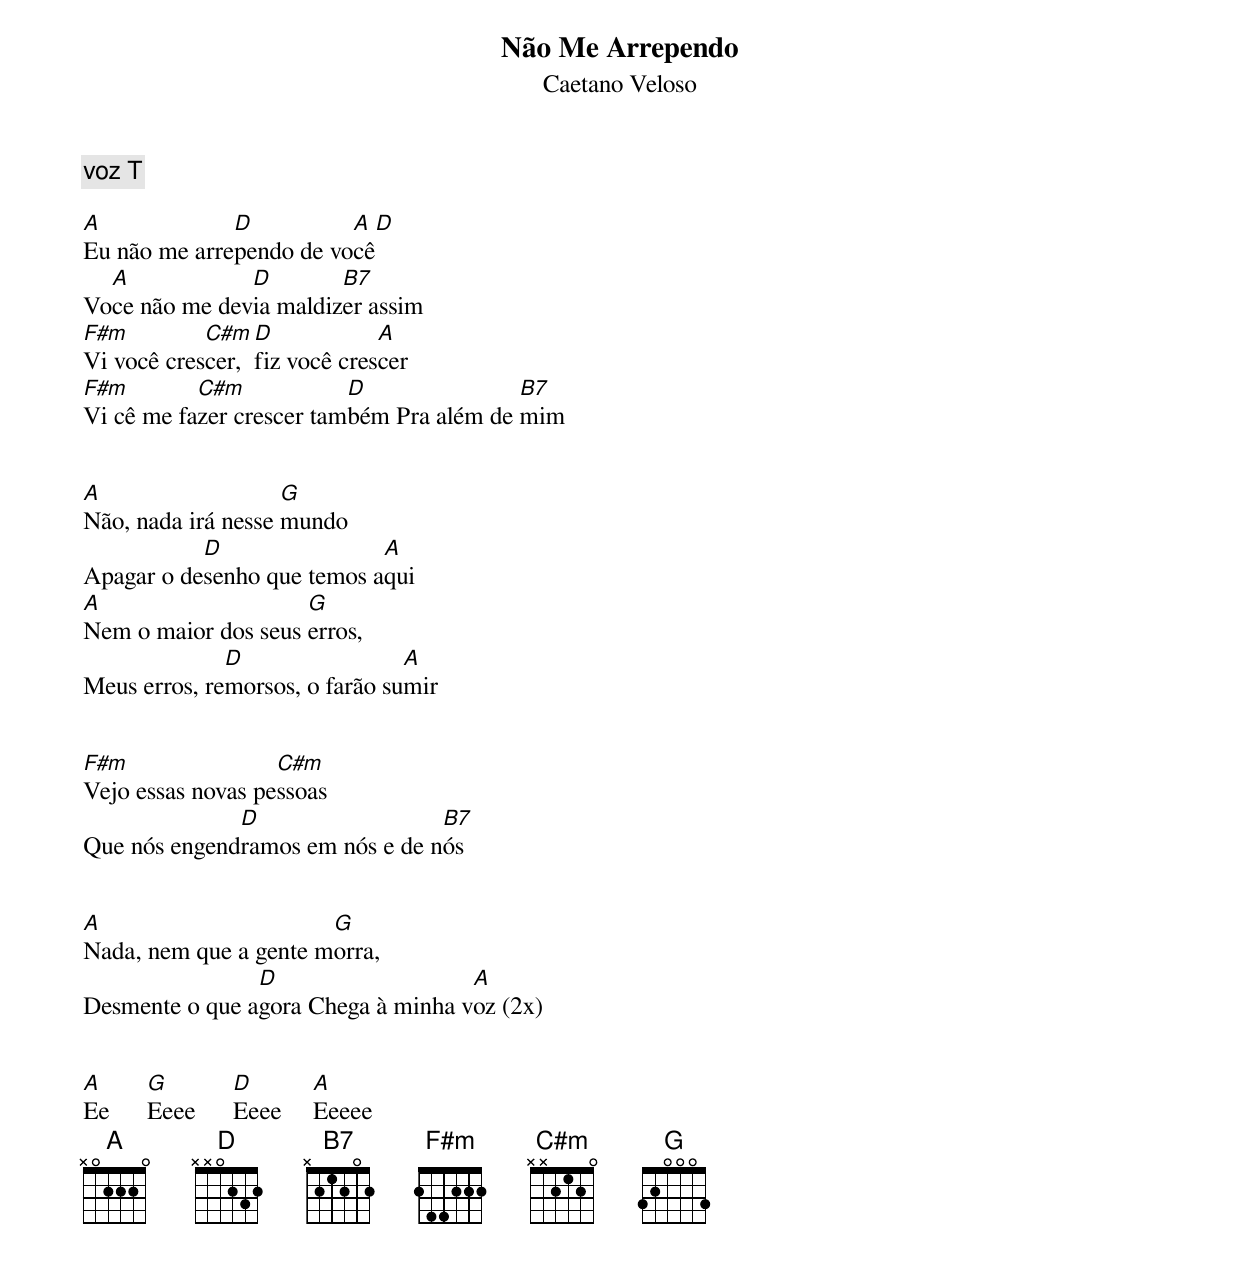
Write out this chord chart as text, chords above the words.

Não Me Arrependo
Caetano Veloso

voz T

A             D          A    D
Eu não me arrependo de você
  A            D        B7
Voce não me devia maldizer assim
F#m         C#m  D            A
Vi você crescer, fiz você crescer
F#m        C#m            D               B7
Vi cê me fazer crescer também Pra além de mim


A                   G
Não, nada irá nesse mundo
           D                A
Apagar o desenho que temos aqui
A                    G
Nem o maior dos seus erros,
              D                 A
Meus erros, remorsos, o farão sumir


F#m                C#m
Vejo essas novas pessoas
              D                  B7
Que nós engendramos em nós e de nós


A                      G
Nada, nem que a gente morra,
                D                   A
Desmente o que agora Chega à minha voz (2x)


A       G         D        A
Ee      Eeee      Eeee     Eeeee
